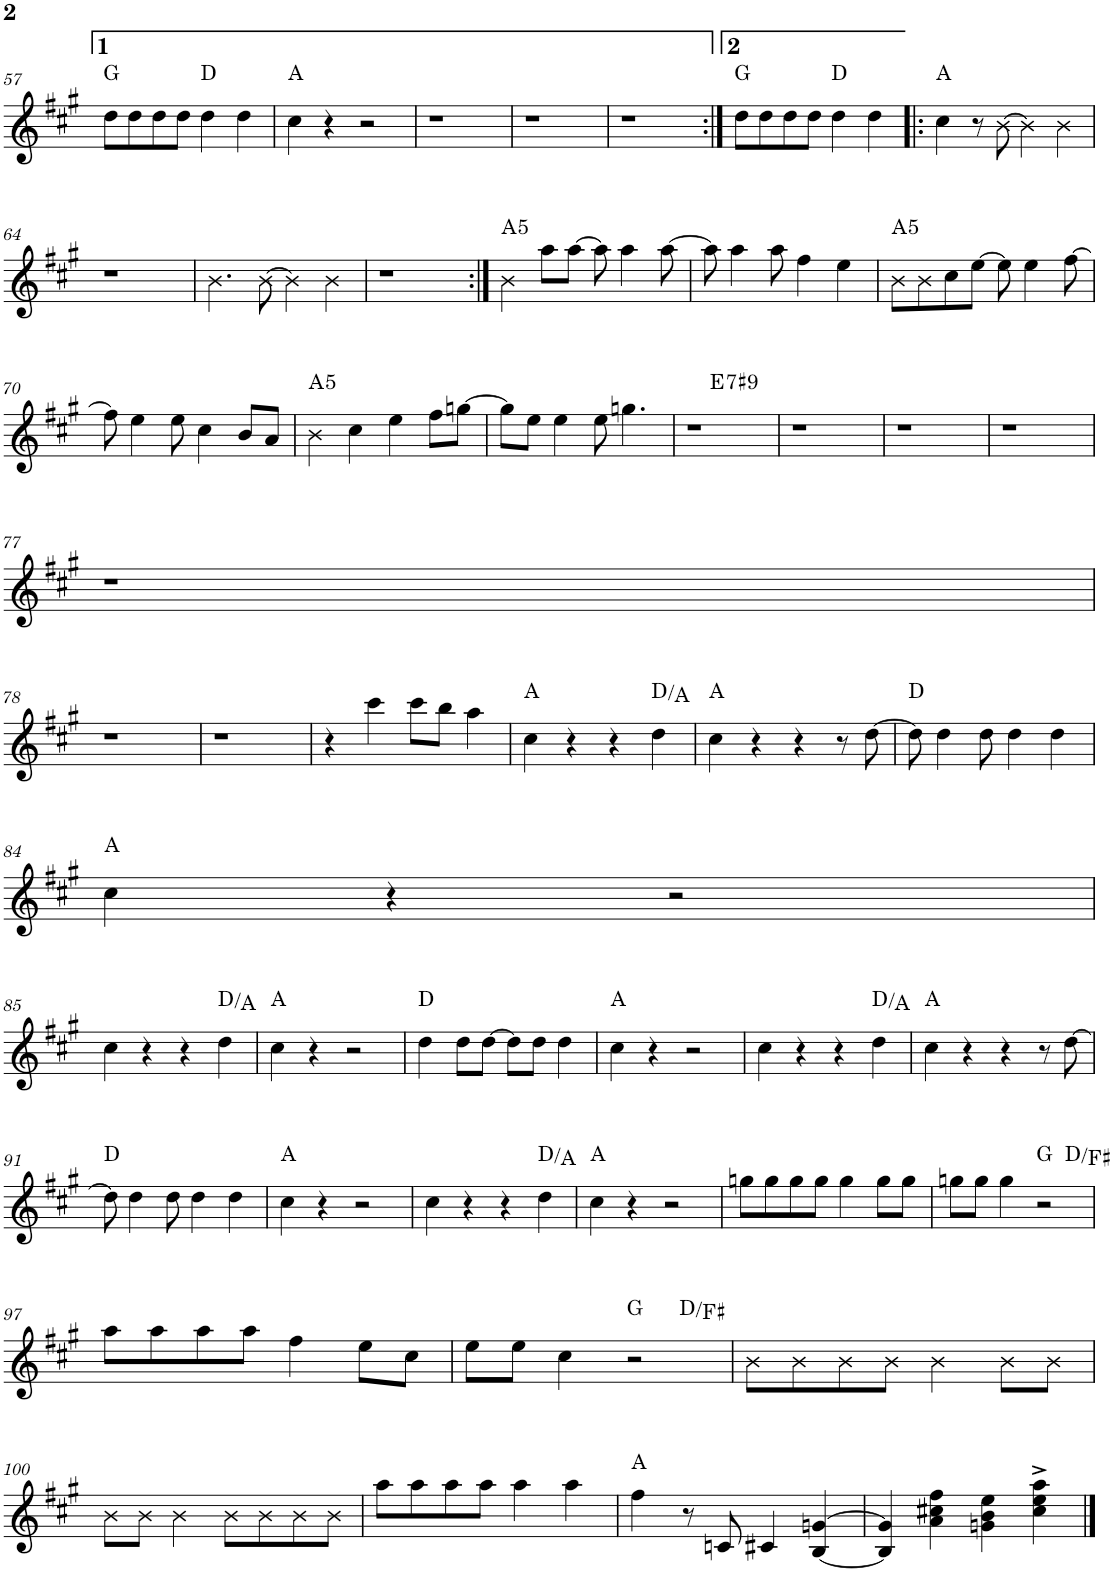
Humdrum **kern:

**kern	**harte
*part1	*part1
*staff1	*
*I"P1	*
!!LO:PB:g=z
*clefG2	*
*k[f#c#g#]	*
*A:	*
*M4/4	*
=57	=57
8dd\L	G:maj
8dd\	.
8dd\	.
8dd\J	.
4dd\	D:maj
4dd\	.
=58	=58
4cc#\	A:maj
4r	.
2r	.
=59	=59
1r	.
=60	=60
1r	.
=61	=61
1r	.
=62:|!	=62:|!
8dd\L	G:maj
8dd\	.
8dd\	.
8dd\J	.
4dd\	D:maj
4dd\	.
=63!|:	=63!|:
4cc#\	A:maj
8r	.
[>8b\	.
4b\]	.
4b\	.
!!LO:LB:g=z
=64	=64
1r	.
=65	=65
4.b\	.
[>8b\	.
4b\]	.
4b\	.
=66	=66
1r	.
=67:|!	=67:|!
!	!LO:H:kt=5
4b\	A:(1,5)
8aa\L	.
[>8aa\J	.
8aa\]	.
4aa\	.
[>8aa\	.
=68	=68
8aa\]	.
4aa\	.
8aa\	.
4ff#\	.
4ee\	.
=69	=69
!	!LO:H:kt=5
8b\L	A:(1,5)
8b\	.
8cc#\	.
[>8ee\J	.
8ee\]	.
4ee\	.
[>8ff#\	.
!!LO:LB:g=z
=70	=70
8ff#\]	.
4ee\	.
8ee\	.
4cc#\	.
8b/L	.
8a/J	.
=71	=71
!	!LO:H:kt=5
4b\	A:(1,5)
4cc#\	.
4ee\	.
8ff#\L	.
[>8ggn\J	.
=72	=72
8gg\L]	.
8ee\J	.
4ee\	.
8ee\	.
4.ggn\	.
=73	=73
*^	*
1r	4ryy	.
!	!	!LO:H:kt=7
.	2.ryy	E:7(#9)
*v	*v	*
=74	=74
1r	.
=75	=75
1r	.
=76	=76
1r	.
!!LO:LB:g=z
=77	=77
1r	.
!!LO:LB:g=z
=78	=78
1r	.
=79	=79
1r	.
=80	=80
4r	.
4ccc#\	.
8ccc#\L	.
8bb\J	.
4aa\	.
=81	=81
4cc#\	A:maj
4r	.
4r	.
4dd\	D:maj/5
=82	=82
4cc#\	A:maj
4r	.
4r	.
8r	.
[>8dd\	.
=83	=83
8dd\]	D:maj
4dd\	.
8dd\	.
4dd\	.
4dd\	.
!!LO:LB:g=z
=84	=84
4cc#\	A:maj
4r	.
2r	.
!!LO:LB:g=z
=85	=85
4cc#\	.
4r	.
4r	.
4dd\	D:maj/5
=86	=86
4cc#\	A:maj
4r	.
2r	.
=87	=87
4dd\	D:maj
8dd\L	.
[>8dd\J	.
8dd\L]	.
8dd\J	.
4dd\	.
=88	=88
4cc#\	A:maj
4r	.
2r	.
=89	=89
4cc#\	.
4r	.
4r	.
4dd\	D:maj/5
=90	=90
4cc#\	A:maj
4r	.
4r	.
8r	.
[>8dd\	.
!!LO:LB:g=z
=91	=91
8dd\]	D:maj
4dd\	.
8dd\	.
4dd\	.
4dd\	.
=92	=92
4cc#\	A:maj
4r	.
2r	.
=93	=93
4cc#\	.
4r	.
4r	.
4dd\	D:maj/5
=94	=94
4cc#\	A:maj
4r	.
2r	.
=95	=95
8ggn\L	.
8gg\	.
8gg\	.
8gg\J	.
4gg\	.
8gg\L	.
8gg\J	.
=96	=96
*^	*
8ggn\L	2.ryy	.
8gg\J	.	.
4gg\	.	.
2r	.	G:maj
.	4ryy	D:maj/3
*v	*v	*
!!LO:LB:g=z
=97	=97
8aa\L	.
8aa\	.
8aa\	.
8aa\J	.
4ff#\	.
8ee\L	.
8cc#\J	.
=98	=98
*^	*
8ee\L	2.ryy	.
8ee\J	.	.
4cc#\	.	.
2r	.	G:maj
.	4ryy	D:maj/3
*v	*v	*
=99	=99
8b\L	.
8b\	.
8b\	.
8b\J	.
4b\	.
8b\L	.
8b\J	.
!!LO:LB:g=z
=100	=100
8b\L	.
8b\J	.
4b\	.
8b\L	.
8b\	.
8b\	.
8b\J	.
=101	=101
8aa\L	.
8aa\	.
8aa\	.
8aa\J	.
4aa\	.
4aa\	.
=102	=102
4ff#\	A:maj
8r	.
8cn/	.
4c#X/	.
[<4B/ [>4gn/	.
=103	=103
4B/] 4g/]	.
4a\ 4cc#X\ 4ff#\	.
4gn\ 4b\ 4ee\	.
4cc#\^ 4ee\^ 4aa\^	.
==	==
*-	*-
